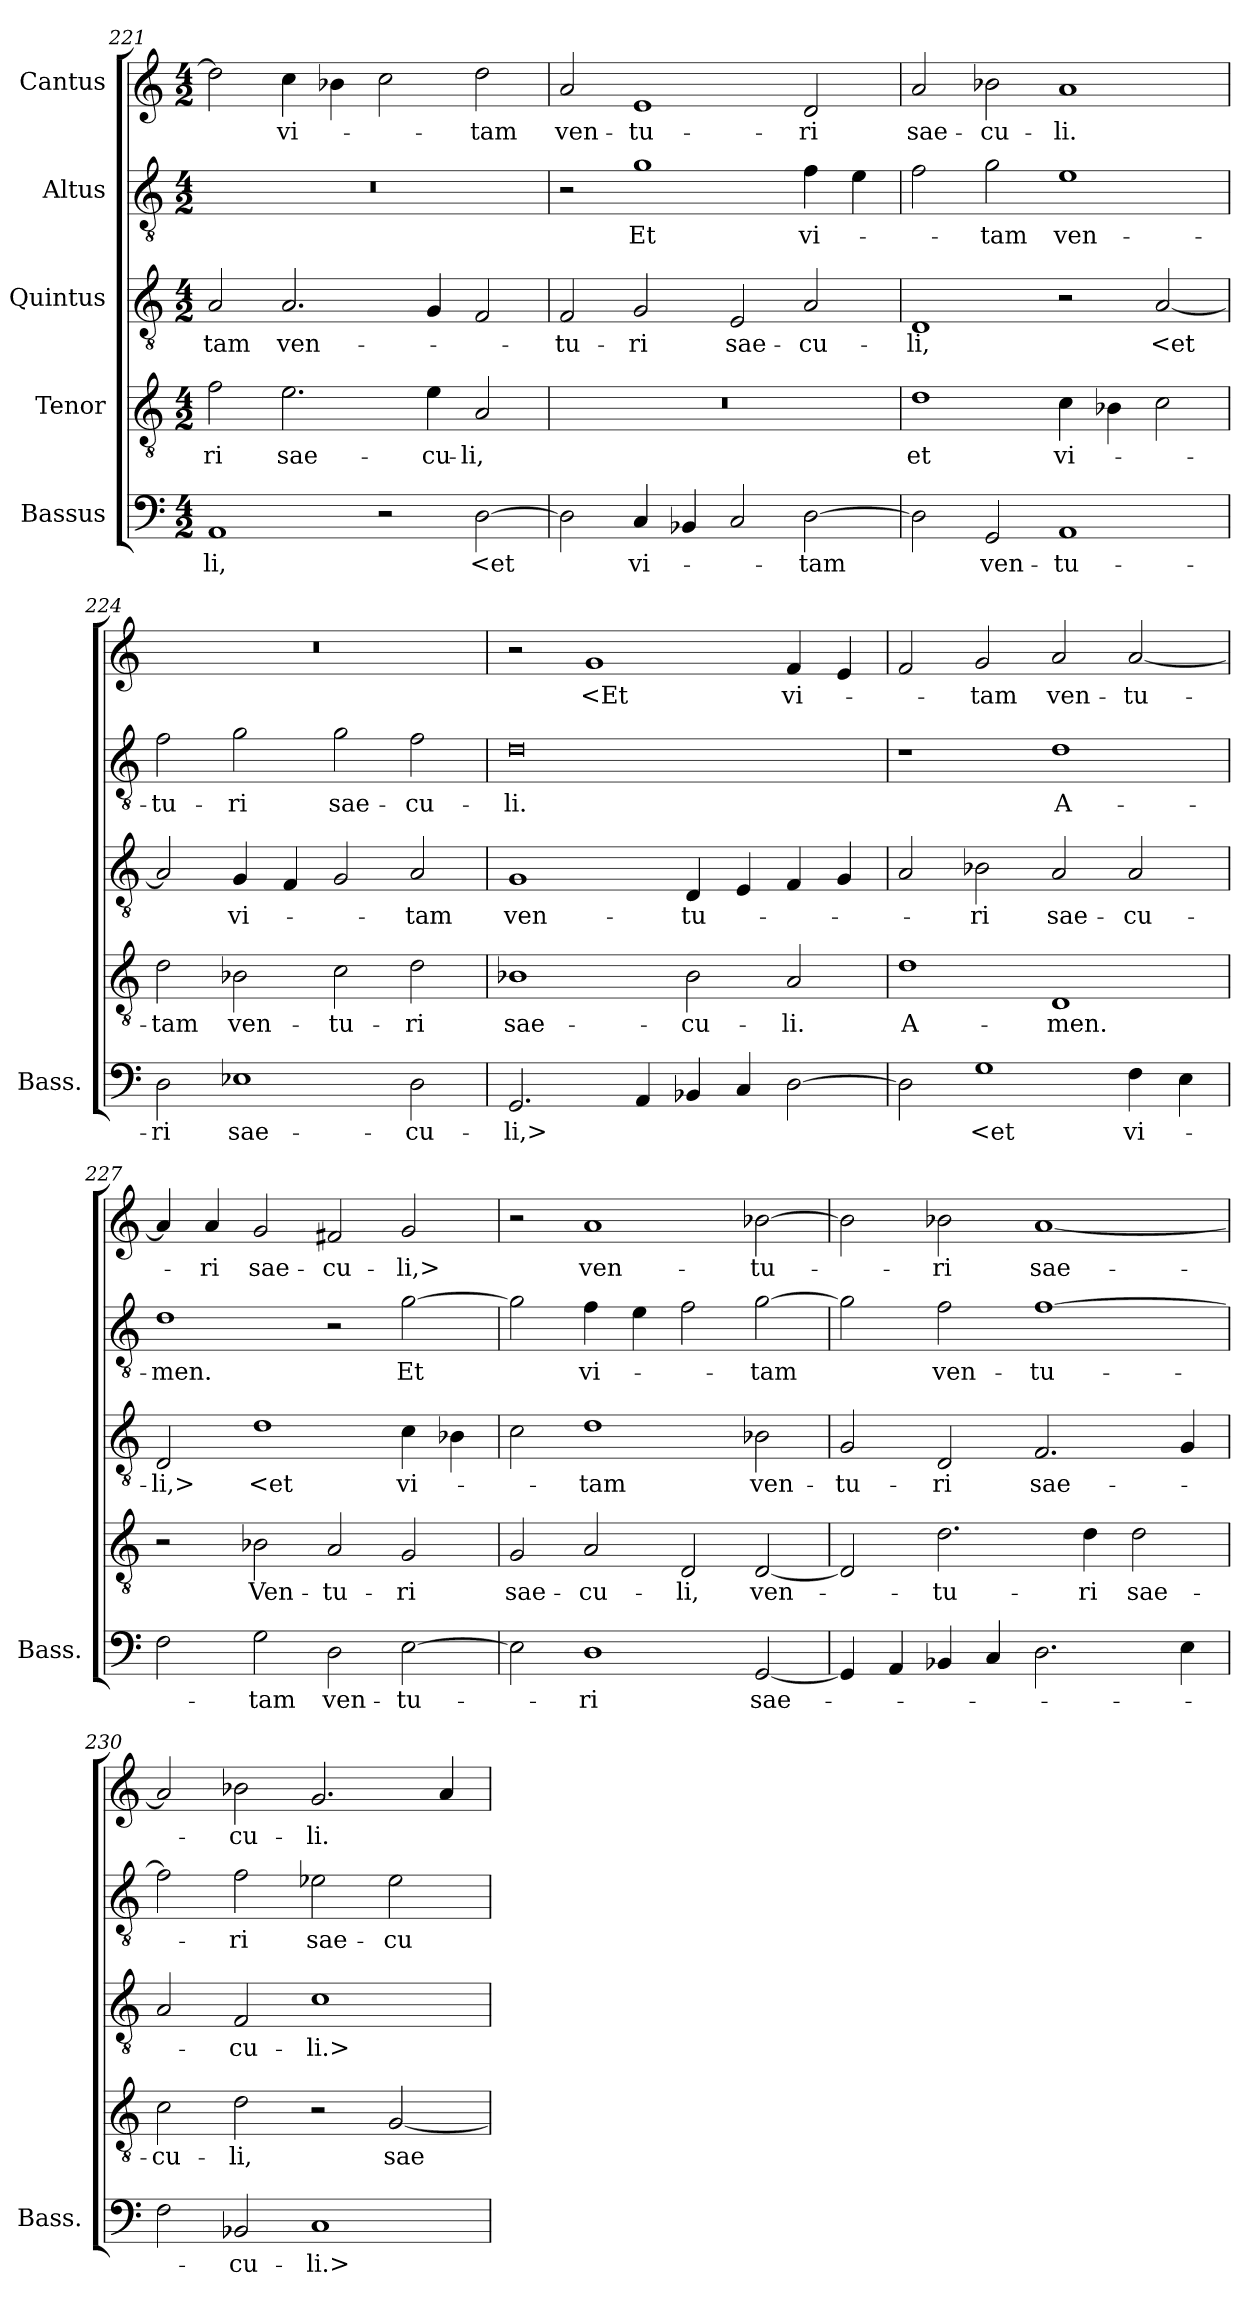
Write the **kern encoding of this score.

**kern	**text	**kern	**text	**kern	**text	**kern	**text	**kern	**text
*part5	*part5	*part4	*part4	*part3	*part3	*part2	*part2	*part1	*part1
*staff5	*staff5	*staff4	*staff4	*staff3	*staff3	*staff2	*staff2	*staff1	*staff1
*I"Bassus	*	*I"Tenor	*	*I"Quintus	*	*I"Altus	*	*I"Cantus	*
*I'Bass.	*	*	*	*	*	*	*	*	*
*clefF4	*	*clefGv2	*	*clefGv2	*	*clefGv2	*	*clefG2	*
*	*	*ITrd7c12	*	*ITrd7c12	*	*ITrd7c12	*	*	*
*k[]	*	*k[]	*	*k[]	*	*k[]	*	*k[]	*
*C:	*	*C:	*	*C:	*	*C:	*	*C:	*
*M4/2	*	*M4/2	*	*M4/2	*	*M4/2	*	*M4/2	*
=221	=221	=221	=221	=221	=221	=221	=221	=221	=221
1AA/	-li,	2F\	-ri	2AA/	-tam	0r	.	2dd\]	.
.	.	2.E\	sae-	2.AA/	ven-	.	.	4cc\	vi-
.	.	.	.	.	.	.	.	4b-X\	.
2r	.	.	.	.	.	.	.	2cc\	.
.	.	4E\	-cu-	4GG/	.	.	.	.	.
[2D\	<et	2AA/	-li,	2FF/	.	.	.	2dd\	-tam
=222	=222	=222	=222	=222	=222	=222	=222	=222	=222
2D\]	.	0r	.	2FF/	-tu-	2r	.	2a/	ven-
4C/	vi-	.	.	2GG/	-ri	1G\	Et	1e/	-tu-
4BB-X/	.	.	.	.	.	.	.	.	.
2C/	.	.	.	2EE/	sae-	.	.	.	.
[2D\	-tam	.	.	2AA/	-cu-	4F\	vi-	2d/	-ri
.	.	.	.	.	.	4E\	.	.	.
=223	=223	=223	=223	=223	=223	=223	=223	=223	=223
2D\]	.	1D\	et	1DD/	-li,	2F\	.	2a/	sae-
2GG/	ven-	.	.	.	.	2G\	-tam	2b-X\	-cu-
1AA/	-tu-	4C\	vi-	2r	.	1E\	ven-	1a/	-li.
.	.	4BB-X\	.	.	.	.	.	.	.
.	.	2C\	.	[2AA/	<et	.	.	.	.
=224	=224	=224	=224	=224	=224	=224	=224	=224	=224
2D\	-ri	2D\	-tam	2AA/]	.	2F\	-tu-	0r	.
1E-\	sae-	2BB-X\	ven-	4GG/	vi-	2G\	-ri	.	.
.	.	.	.	4FF/	.	.	.	.	.
.	.	2C\	-tu-	2GG/	.	2G\	sae-	.	.
2D\	-cu-	2D\	-ri	2AA/	-tam	2F\	-cu-	.	.
=225	=225	=225	=225	=225	=225	=225	=225	=225	=225
2.GG/	-li,>	1BB-X\	sae-	1GG/	ven-	0D\	-li.	2r	.
.	.	.	.	.	.	.	.	1g/	<Et
4AA/	.	.	.	.	.	.	.	.	.
4BB-X/	.	2BB-\	-cu-	4DD/	-tu-	.	.	.	.
4C/	.	.	.	4EE/	.	.	.	.	.
[2D\	.	2AA/	-li.	4FF/	.	.	.	4f/	vi-
.	.	.	.	4GG/	.	.	.	4e/	.
=226	=226	=226	=226	=226	=226	=226	=226	=226	=226
2D\]	.	1D\	A-	2AA/	.	1r	.	2f/	.
1G\	<et	.	.	2BB-X\	-ri	.	.	2g/	-tam
.	.	1DD/	-men.	2AA/	sae-	1D\	A-	2a/	ven-
4F\	vi-	.	.	2AA/	-cu-	.	.	[2a/	-tu-
4E\	.	.	.	.	.	.	.	.	.
=227	=227	=227	=227	=227	=227	=227	=227	=227	=227
2F\	.	2r	.	2DD/	-li,>	1D\	-men.	4a/]	.
.	.	.	.	.	.	.	.	4a/	-ri
2G\	-tam	2BB-X\	Ven-	1D\	<et	.	.	2g/	sae-
2D\	ven-	2AA/	-tu-	.	.	2r	.	2f#X/	-cu-
[2E\	-tu-	2GG/	-ri	4C\	vi-	[2G\	Et	2g/	-li,>
.	.	.	.	4BB-X\	.	.	.	.	.
=228	=228	=228	=228	=228	=228	=228	=228	=228	=228
2E\]	.	2GG/	sae-	2C\	.	2G\]	.	2r	.
1D\	-ri	2AA/	-cu-	1D\	-tam	4F\	vi-	1a/	ven-
.	.	.	.	.	.	4E\	.	.	.
.	.	2DD/	-li,	.	.	2F\	.	.	.
[2GG/	sae-	[2DD/	ven-	2BB-X\	ven-	[2G\	-tam	[2b-X\	-tu-
=229	=229	=229	=229	=229	=229	=229	=229	=229	=229
4GG/]	.	2DD/]	.	2GG/	-tu-	2G\]	.	2b-\]	.
4AA/	.	.	.	.	.	.	.	.	.
4BB-X/	.	2.D\	-tu-	2DD/	-ri	2F\	ven-	2b-X\	-ri
4C/	.	.	.	.	.	.	.	.	.
2.D\	.	.	.	2.FF/	sae-	[1F\	-tu-	[1a/	sae-
.	.	4D\	-ri	.	.	.	.	.	.
.	.	2D\	sae-	.	.	.	.	.	.
4E\	.	.	.	4GG/	.	.	.	.	.
=230	=230	=230	=230	=230	=230	=230	=230	=230	=230
2F\	.	2C\	-cu-	2AA/	.	2F\]	.	2a/]	.
2BB-X/	-cu-	2D\	-li,	2FF/	-cu-	2F\	-ri	2b-X\	-cu-
1C/	-li.>	2r	.	1C\	-li.>	2E-X\	sae-	2.g/	-li.
.	.	[2GG/	sae-	.	.	2E-\	-cu-	.	.
.	.	.	.	.	.	.	.	4a/	.
=	=	=	=	=	=	=	=	=	=
*-	*-	*-	*-	*-	*-	*-	*-	*-	*-
